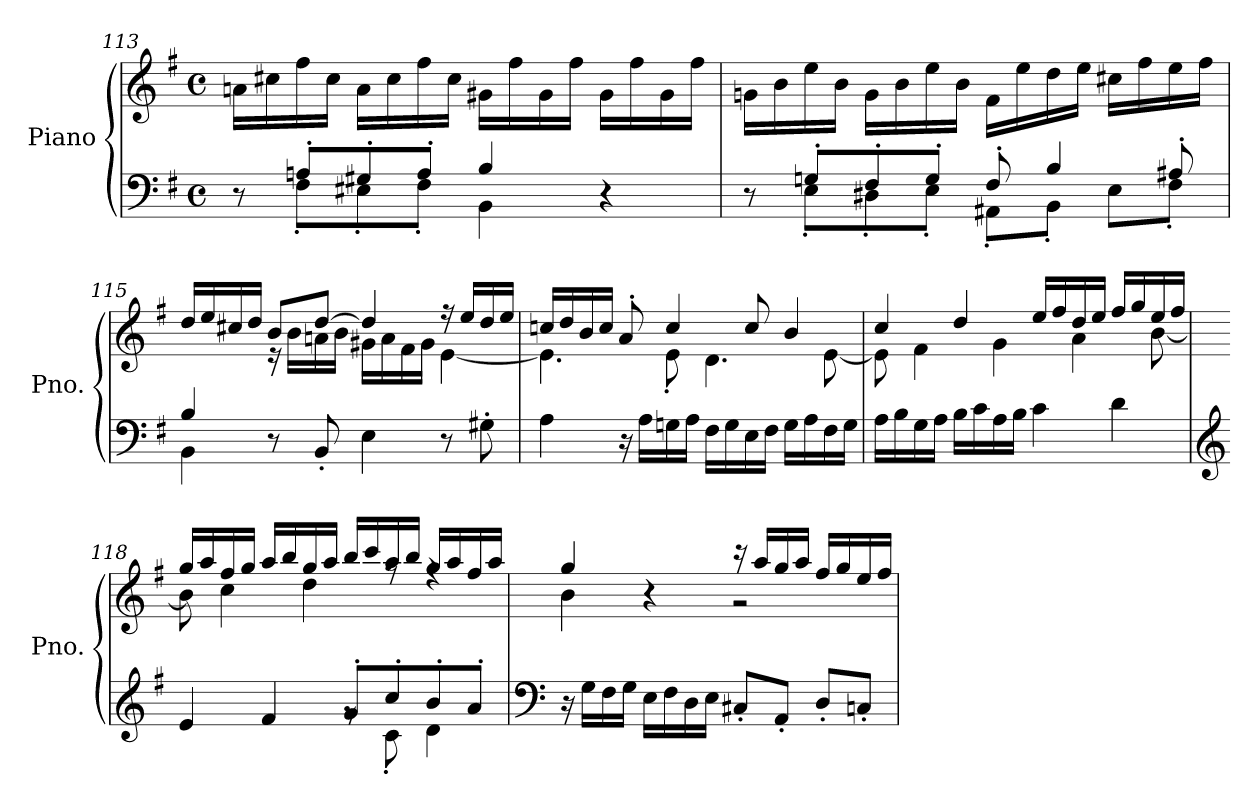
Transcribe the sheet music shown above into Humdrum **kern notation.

**kern	**kern
*part1	*part1
*staff2	*staff1
*I"Piano	*
*I'Pno.	*
*clefF4	*clefG2
*k[f#]	*k[f#]
*M4/4	*M4/4
*met(c)	*met(c)
=113	=113
*^	*
8r	8ryy	16an\LL
.	.	16cc#X\
8An'/L	8F#'\L	16ff#\
.	.	16cc#\JJ
8G#X'/	8E#X'\	16a\LL
.	.	16cc#\
8A'/J	8F#'\J	16ff#\
.	.	16cc#\JJ
4B/	4BB\	16g#X\LL
.	.	16ff#\
.	.	16g#\
.	.	16ff#\JJ
4r	4ryy	16g#\LL
.	.	16ff#\
.	.	16g#\
.	.	16ff#\JJ
=114	=114	=114
8r	8ryy	16gn\LL
.	.	16b\
8Gn'/L	8E'\L	16ee\
.	.	16b\JJ
8F#'/	8D#X'\	16g\LL
.	.	16b\
8G'/J	8E'\J	16ee\
.	.	16b\JJ
8F#'/	8AA#X'\L	16f#\LL
.	.	16ee\
4B/	8BB'\J	16dd\
.	.	16ee\JJ
.	8E\L	16cc#X\LL
.	.	16ff#\
8A#X'/	8F#'\J	16ee\
.	.	16ff#\JJ
!!LO:LB:g=z
=115	=115	=115
*	*	*^
4B/	4BB\	16dd/LL	4ryy
.	.	16ee/	.
.	.	16cc#X/	.
.	.	16dd/JJ	.
8r	2.ryy	8b/L	16r
.	.	.	16b\LL
8BB'/	.	[8dd/J	16an\
.	.	.	16b\JJ
4E\	.	4dd/]	16g#X\LL
.	.	.	16a\
.	.	.	16f#\
.	.	.	16g#\JJ
8r	.	16r	[4e\
.	.	16ee/LL	.
8G#X'\	.	16dd/	.
.	.	16ee/JJ	.
*v	*v	*	*
=116	=116	=116
4A\	16ccn/LL	4.e\]
.	16dd/	.
.	16b/	.
.	16cc/JJ	.
16r	8a'/	.
16A\LL	.	.
16Gn\	4cc/	8e'\
16A\JJ	.	.
16F#\LL	.	4.d\
16G\	.	.
16E\	8cc/	.
16F#\JJ	.	.
16G\LL	4b/	.
16A\	.	.
16F#\	.	[8e\
16G\JJ	.	.
=117	=117	=117
16A\LL	4cc/	8e\]
16B\	.	.
16G\	.	4f#\
16A\JJ	.	.
16B\LL	4dd/	.
16c\	.	.
16A\	.	4g\
16B\JJ	.	.
4c\	16ee/LL	.
.	16ff#/	.
.	16dd/	4a\
.	16ee/JJ	.
4d\	16ff#/LL	.
.	16gg/	.
.	16ee/	[8b\
.	16ff#/JJ	.
!!LO:LB:g=z	!!
=118	=118	=118
*clefG2	*	*
*^	*	*
4e/	2ryy	16gg/LL	8b\]
.	.	16aa/	.
.	.	16ff#/	4cc\
.	.	16gg/JJ	.
4f#/	.	16aa/LL	.
.	.	16bb/	.
.	.	16gg/	4dd\
.	.	16aa/JJ	.
8g'/L	8rg	16bb/LL	.
.	.	16ccc/	.
8cc'/	8c'\	16aa/	8rff
.	.	16bb/JJ	.
8b'/	4d\	16gg/LL	4rff
.	.	16aa/	.
8a'/J	.	16ff#/	.
.	.	16aa/JJ	.
*v	*v	*	*
=119	=119	=119
*clefF4	*	*
16r	4gg/	4b\
16G\LL	.	.
16F#\	.	.
16G\JJ	.	.
16E\LL	4r	4ryy
16F#\	.	.
16D\	.	.
16E\JJ	.	.
8C#X'/L	16r	2r
.	16aa/LL	.
8AA'/J	16gg/	.
.	16aa/JJ	.
8D'/L	16ff#/LL	.
.	16gg/	.
8Cn'/J	16ee/	.
.	16ff#/JJ	.
*	*v	*v
=	=
*-	*-
